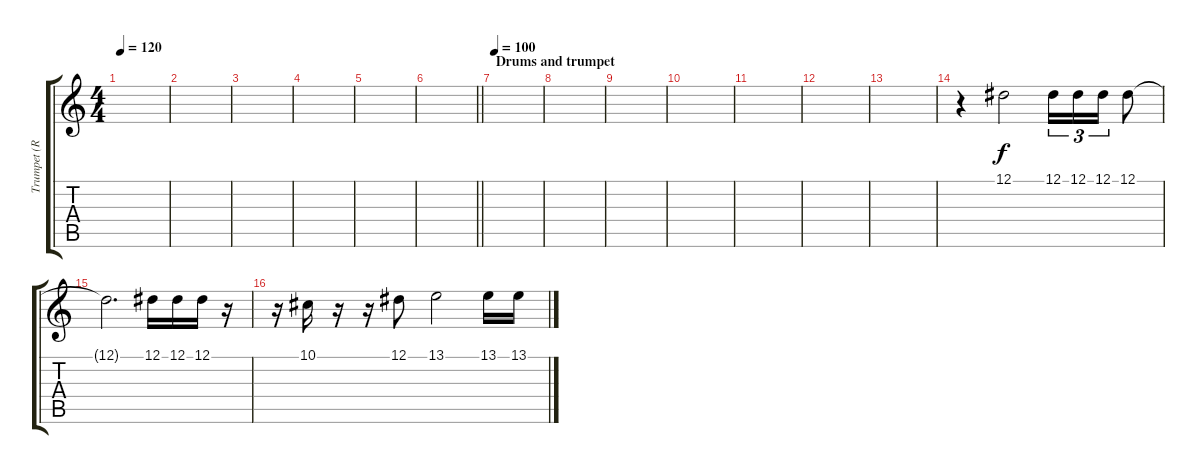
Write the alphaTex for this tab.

\track ("Trumpet (Randy Grimm)" "Trumpet (R") {instrument trumpet}
\staff {score tabs}
\tuning (Eb4 Bb3 Gb3 Db3 Ab2 Eb2) {hide}
\ts (4 4)
\tempo 120
\clef g2
\ks c
|
|
|
|
|
\barLineRight lightlight
|
\section ("" "Drums and trumpet")
\tempo 100
|
|
|
|
|
|
|
r.4 12.1.2 12.1.16{tu (3 2)} 12.1.16{tu (3 2)} 12.1.16{tu (3 2)} 12.1.8 |
12.1{t}.2{d} 12.1.16 12.1.16 12.1.16 r.16 |
r.16 10.1.16 r.16 r.16 12.1.8 13.1.2 13.1.16 13.1.16
